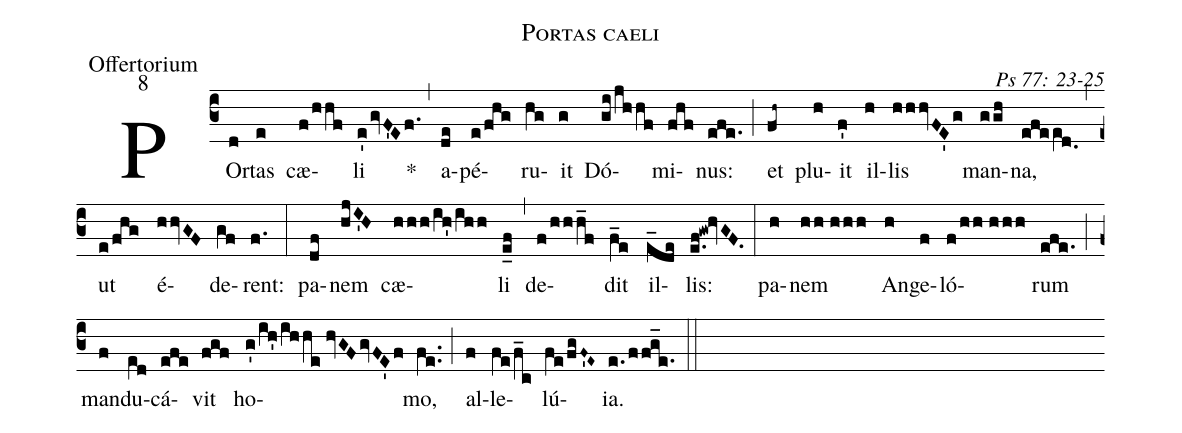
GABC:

name: Portas caeli;
office-part: Offertorium;
mode: 8;
commentary: Ps 77: 23-25;
%%
(c3) POr(d)tas(e) cæ(f/hhf)li(e'gvF'Ef.) *(,) a(de)pé(e/fhg)ru(hg)it(g) Dó(gi/jhhf)mi(fhf)nus:(efe.) (;) et(fh~) plu(h)it(f') il(h)lis(hhhvFE'g) man(ggh)na,(efee[ll:1]d.0) (,) ut(e/fhg) é(hhvGF)de(gf)rent:(f.) (:)
pa(df)nem(hjI'H) cæ(hhh/ih'/ihh)li(e_f) (,) de(f/hhh_f)dit(f_e) il(e_de)lis:(e.f!gw!hvGF.) (:)
pa(h)nem(hh//hhh) An(h)ge(f)ló(f/hh//hhh)rum(efe.) (;) man(f)du(e[ll:1]d)cá(efe)vit(fgf) ho(g'/ih'/ihhe//hvGFgvFE'f)mo,(fe..) (;) al(f)le(fe/f_c)lú(fe/fgF~'E~)ia.(e./ffg_e.) (::)
